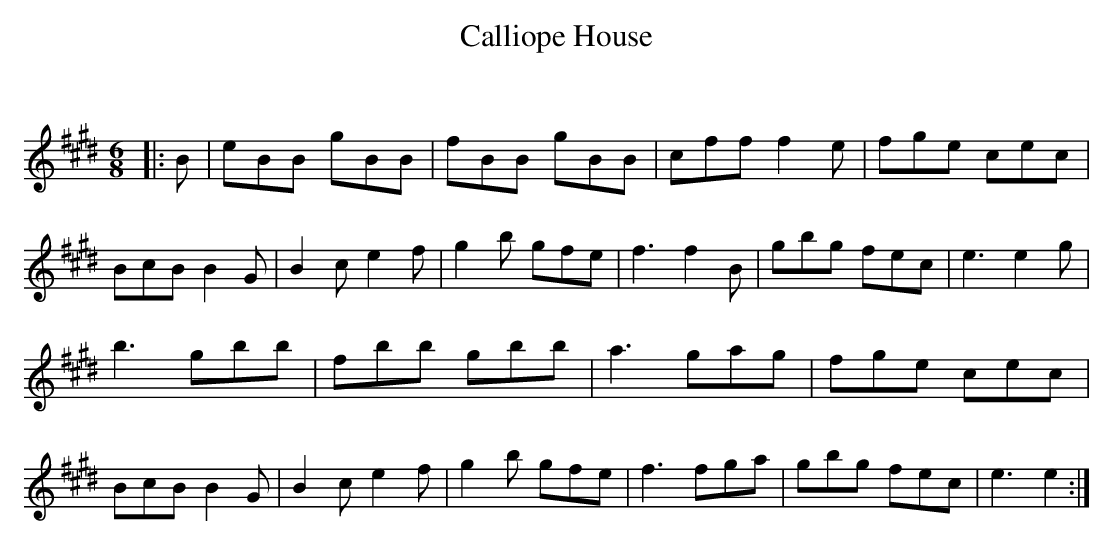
X:1
T: Calliope House
C:
Q:180
K:E
M:6/8
L:1/16
|:B2|e2B2B2 g2B2B2|f2B2B2 g2B2B2|c2f2f2 f4e2|f2g2e2 c2e2c2|
B2c2B2 B4G2|B4c2 e4f2|g4b2 g2f2e2|f6 f4B2|g2b2g2 f2e2c2|e6 e4g2|
b6 g2b2b2|f2b2b2 g2b2b2|a6 g2a2g2|f2g2e2 c2e2c2|
B2c2B2 B4G2|B4c2 e4f2|g4b2 g2f2e2|f6 f2g2a2|g2b2g2 f2e2c2|e6 e4:|
